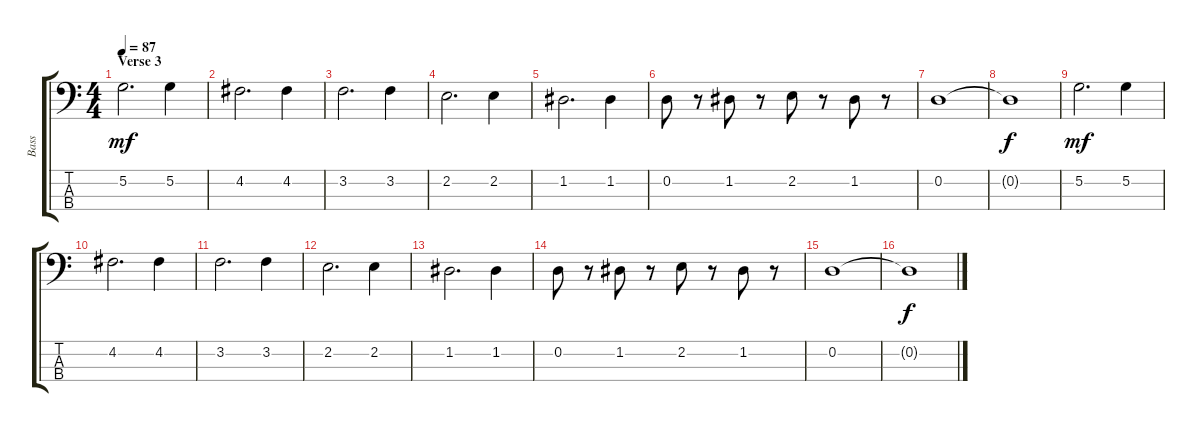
\track ("Bass" "Bass") {instrument acousticbass}
\staff {score tabs}
\tuning (G2 D2 A1 E1) {hide}
\ts (4 4)
\section ("" "Verse 3")
\tempo 87
\clef f4
\ks c
5.2.2{d dy mf} 5.2.4 |
4.2.2{d} 4.2.4 |
3.2.2{d} 3.2.4 |
2.2.2{d} 2.2.4 |
1.2.2{d} 1.2.4 |
0.2.8 r.8 1.2.8 r.8 2.2.8 r.8 1.2.8 r.8 |
0.2.1 |
0.2{t}.1{dy f} |
5.2.2{d dy mf} 5.2.4 |
4.2.2{d} 4.2.4 |
3.2.2{d} 3.2.4 |
2.2.2{d} 2.2.4 |
1.2.2{d} 1.2.4 |
0.2.8 r.8 1.2.8 r.8 2.2.8 r.8 1.2.8 r.8 |
0.2.1 |
0.2{t}.1{dy f}
